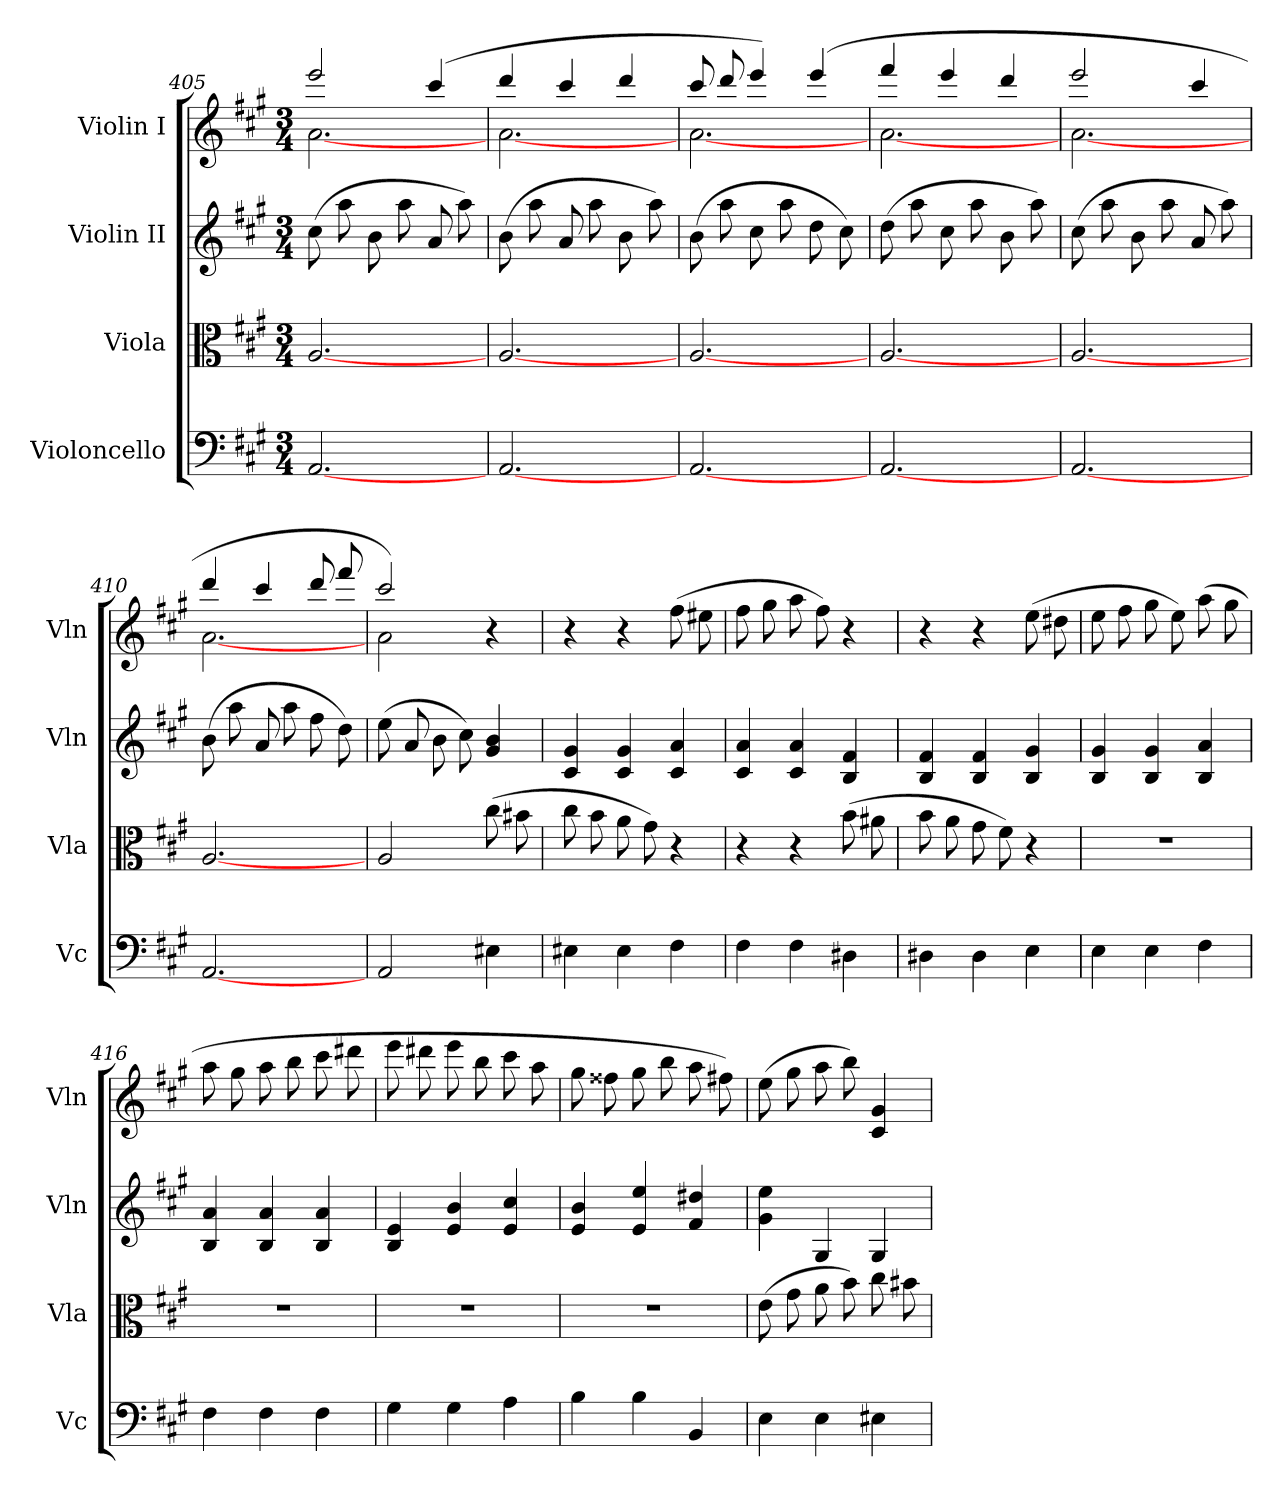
**kern	**kern	**kern	**kern
*part4	*part3	*part2	*part1
*staff4	*staff3	*staff2	*staff1
*I"Violoncello	*I"Viola	*I"Violin II	*I"Violin I
*I'Vc	*I'Vla	*I'Vln	*I'Vln
*clefF4	*clefC3	*clefG2	*clefG2
*k[f#c#g#]	*k[f#c#g#]	*k[f#c#g#]	*k[f#c#g#]
*A:	*A:	*A:	*A:
*M3/4	*M3/4	*M3/4	*M3/4
=405	=405	=405	=405
*	*	*	*^
[2.AA	[2.A	(8cc#	2eee	[2.a
.	.	8aa	.	.
.	.	8b	.	.
.	.	8aa	.	.
.	.	8a	(4ccc#	.
.	.	8aa)	.	.
=406	=406	=406	=406	=406
[2.AA	[2.A	(8b	4ddd	[2.a
.	.	8aa	.	.
.	.	8a	4ccc#	.
.	.	8aa	.	.
.	.	8b	4ddd	.
.	.	8aa)	.	.
=407	=407	=407	=407	=407
[2.AA	[2.A	(8b	8ccc#	[2.a
.	.	8aa	8ddd	.
.	.	8cc#	4eee)	.
.	.	8aa	.	.
.	.	8dd	(4eee	.
.	.	8cc#)	.	.
=408	=408	=408	=408	=408
[2.AA	[2.A	(8dd	4fff#	[2.a
.	.	8aa	.	.
.	.	8cc#	4eee	.
.	.	8aa	.	.
.	.	8b	4ddd	.
.	.	8aa)	.	.
=409	=409	=409	=409	=409
[2.AA	[2.A	(8cc#	2eee	[2.a
.	.	8aa	.	.
.	.	8b	.	.
.	.	8aa	.	.
.	.	8a	4ccc#	.
.	.	8aa)	.	.
=410	=410	=410	=410	=410
[2.AA	[2.A	(8b	4ddd	[2.a
.	.	8aa	.	.
.	.	8a	4ccc#	.
.	.	8aa	.	.
.	.	8ff#	8ddd	.
.	.	8dd)	8fff#	.
=411	=411	=411	=411	=411
2AA	2A	(8ee	2ccc#)	2a
.	.	8a	.	.
.	.	8b	.	.
.	.	8cc#)	.	.
4E#X	(8cc#	4g# 4b	4r	4ryy
.	8b#X	.	.	.
*	*	*	*v	*v
=412	=412	=412	=412
4E#X	8cc#	4c# 4g#	4r
.	8b	.	.
4E#	8a	4c# 4g#	4r
.	8g#)	.	.
4F#	4r	4c# 4a	(8ff#
.	.	.	8ee#X
=413	=413	=413	=413
4F#	4r	4c# 4a	8ff#
.	.	.	8gg#
4F#	4r	4c# 4a	8aa
.	.	.	8ff#)
4D#X	(8b	4B 4f#	4r
.	8a#X	.	.
=414	=414	=414	=414
4D#X	8b	4B 4f#	4r
.	8a	.	.
4D#	8g#	4B 4f#	4r
.	8f#)	.	.
4E	4r	4B 4g#	(8ee
.	.	.	8dd#X
=415	=415	=415	=415
4E	2.r	4B 4g#	8ee
.	.	.	8ff#
4E	.	4B 4g#	8gg#
.	.	.	8ee)
4F#	.	4B 4a	(8aa
.	.	.	8gg#
=416	=416	=416	=416
4F#	2.r	4B 4a	8aa
.	.	.	8gg#
4F#	.	4B 4a	8aa
.	.	.	8bb
4F#	.	4B 4a	8ccc#
.	.	.	8ddd#X
=417	=417	=417	=417
4G#	2.r	4B 4e	8eee
.	.	.	8ddd#X
4G#	.	4e 4b	8eee
.	.	.	8bb
4A	.	4e 4cc#	8ccc#
.	.	.	8aa
=418	=418	=418	=418
4B	2.r	4e 4b	8gg#
.	.	.	8ff##X
4B	.	4e 4ee	8gg#
.	.	.	8bb
4BB	.	4f# 4dd#X	8aa
.	.	.	8ff#X)
=419	=419	=419	=419
4E	(8e	4g# 4ee	(8ee
.	8g#	.	8gg#
4E	8a	4G#	8aa
.	8b)	.	8bb)
4E#X	8cc#	4G#	4c# 4g#
.	8b#X	.	.
=	=	=	=
*-	*-	*-	*-
